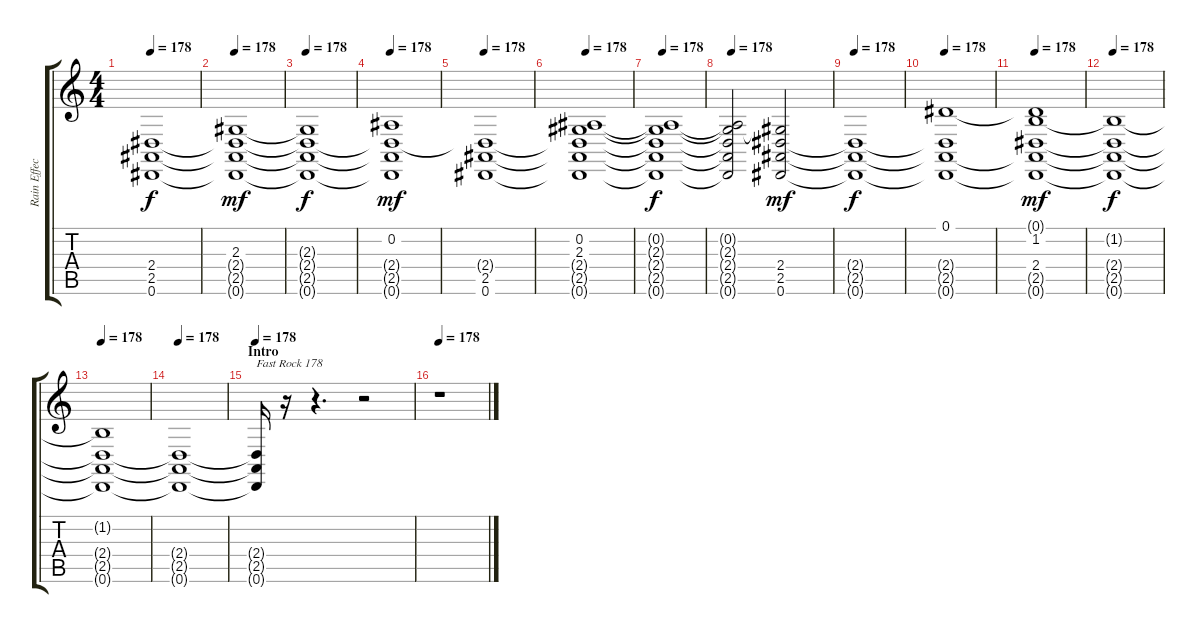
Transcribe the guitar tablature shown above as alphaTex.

\track ("Rain Effect I" "Rain Effec") {instrument applause}
\staff {score tabs}
\tuning (Eb4 Bb3 Gb3 Db3 Ab2 Eb2) {hide}
\ts (4 4)
\tempo 178
\clef g2
\ks c
(2.4{t} 2.5{t} 0.6{t}).1{dy f} |
\tempo 178
(2.3 2.4{t} 2.5{t} 0.6{t}).1{dy mf} |
\tempo 178
(2.3{t} 2.4{t} 2.5{t} 0.6{t}).1{dy f} |
\tempo 178
(0.2 2.4{t} 2.5{t} 0.6{t}).1{dy mf} |
\tempo 178
(2.4{t} 2.5 0.6).1 |
\tempo 178
(0.2 2.3 2.4{t} 2.5{t} 0.6{t}).1 |
\tempo 178
(0.2{t} 2.3{t} 2.4{t} 2.5{t} 0.6{t}).1{dy f} |
\tempo 178
(0.2{t} 2.3{t} 2.4{t} 2.5{t} 0.6{t}).2 (2.3{t} 2.4 2.5 0.6).2{dy mf} |
\tempo 178
(2.4{t} 2.5{t} 0.6{t}).1{dy f} |
\tempo 178
(0.1 2.4{t} 2.5{t} 0.6{t}).1 |
\tempo 178
(0.1{t} 1.2 2.4 2.5{t} 0.6{t}).1{dy mf} |
\tempo 178
(1.2{t} 2.4{t} 2.5{t} 0.6{t}).1{dy f} |
\tempo 178
(1.2{t} 2.4{t} 2.5{t} 0.6{t}).1 |
\tempo 178
(2.4{t} 2.5{t} 0.6{t}).1 |
\section ("" "Intro")
\tempo 178
(2.4{t} 2.5{t} 0.6{t}).16{txt "Fast Rock 178"} r.16 r.4{d} r.2 |
\tempo 178
r.1
